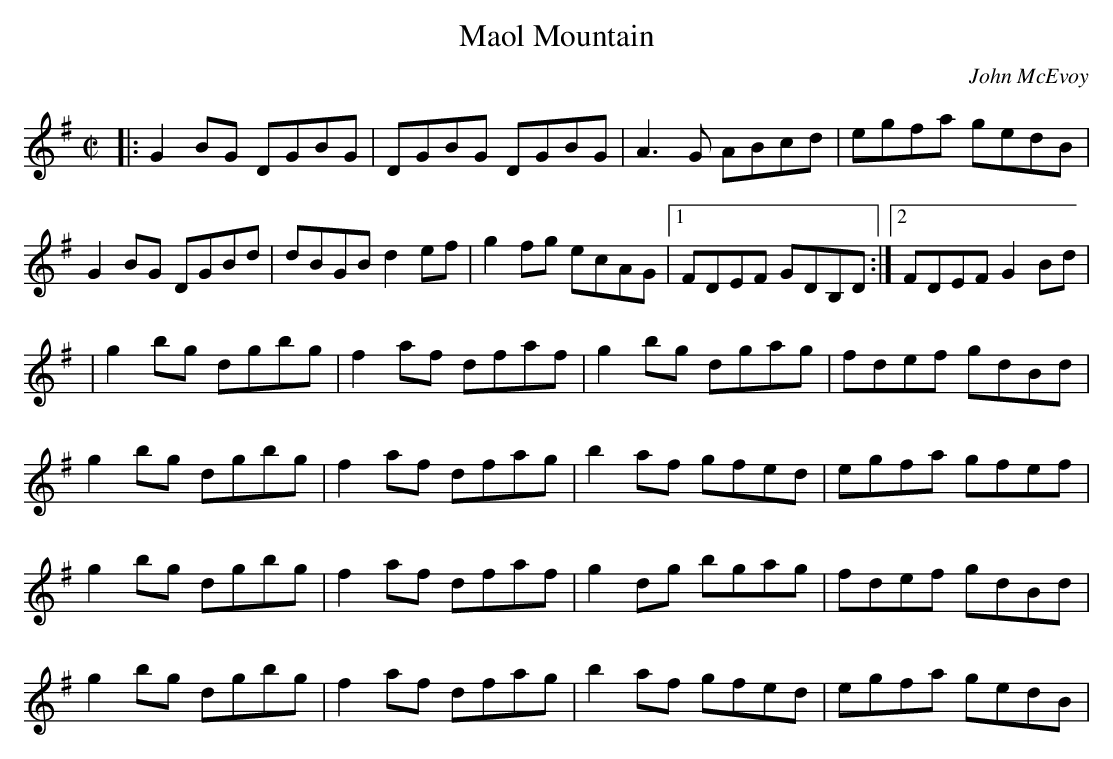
X:1
T:Maol Mountain
C:John McEvoy
M:C|
K:G
|: G2BG DGBG | DGBG DGBG | A3G ABcd | egfa gedB |
G2BG DGBd | dBGB d2ef | g2fg ecAG |1 FDEF GDB,D :|2 FDEF G2Bd |
| g2bg dgbg | f2af dfaf | g2bg dgag | fdef gdBd |
g2bg dgbg | f2af dfag | b2af gfed | egfa gfef |
g2bg dgbg | f2af dfaf | g2dg bgag | fdef gdBd |
g2bg dgbg | f2af dfag | b2af gfed | egfa gedB |
